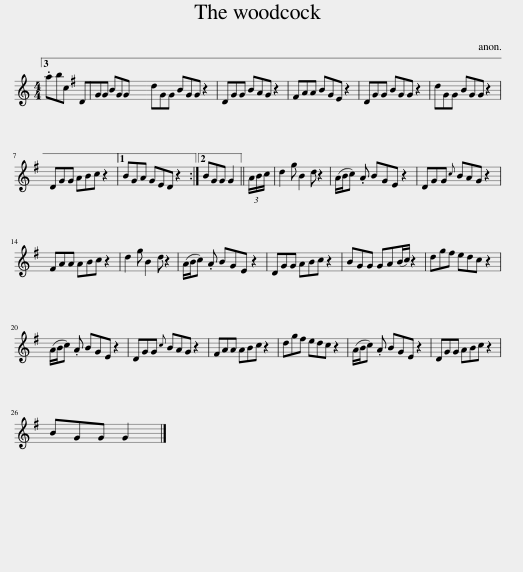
X:1
L:1/8
M:4/4
I:linebreak $
K:C
V:1 treble
V:1
 .abc DGG BGG | dGG BGG z2 | DGG BAG z2 | ^FAA BGE z2 | DGG BGG z2 | %5
 dGG BGG z2 |$ DGG ABc z2 ||1 BGA GED z2 :|2 BGG G2 || (3A/B/c/ | %10
 d2 g B2 d z2 | (A/B/c) .A BGE z2 | DGG{c} BAG z2 |$ ^FAA ABc z2 | d2 g B2 d z2 | %15
 (A/B/c) .A BGE z2 | DGG ABc z2 | BGG GA(B/c/) z2 | dg^f edc z2 |$ (A/B/c) .A BGE z2 | %20
 DGG{c} BAG z2 | ^FAA ABc z2 | dg^f edc z2 | (A/B/c) .A BGE z2 | DGG ABc z2 |$ %25
 BGG G2 |] %26
